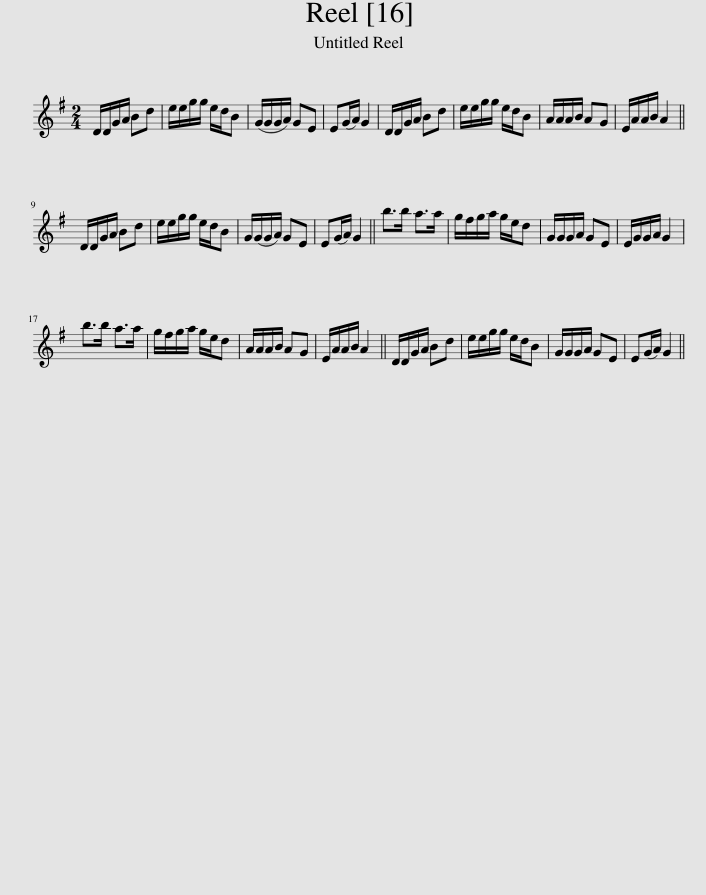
X:1
L:1/8
M:2/4
I:linebreak $
K:G
V:1 treble
V:1
 D/D/G/A/ Bd | e/e/g/g/ e/d/B | (G/G/G/A/) GE | E(G/A/) G2 | D/D/G/A/ Bd | %5
 e/e/g/g/ e/d/B | A/A/A/B/ AG | E/A/A/B/ A2 ||$ D/D/G/A/ Bd | e/e/g/g/ e/d/B | %10
 G/(G/G/A/) GE | E(G/A/) G2 || b>b a>a | g/f/g/a/ g/e/d | G/G/G/A/ GE | %15
 E/G/G/A/ G2 |$ b>b a>a | g/f/g/a/ g/e/d | A/A/A/B/ AG | E/A/A/B/ A2 || %20
 D/D/G/A/ Bd | e/e/g/g/ e/d/B | G/G/G/A/ GE | E(G/A/) G2 || %24
